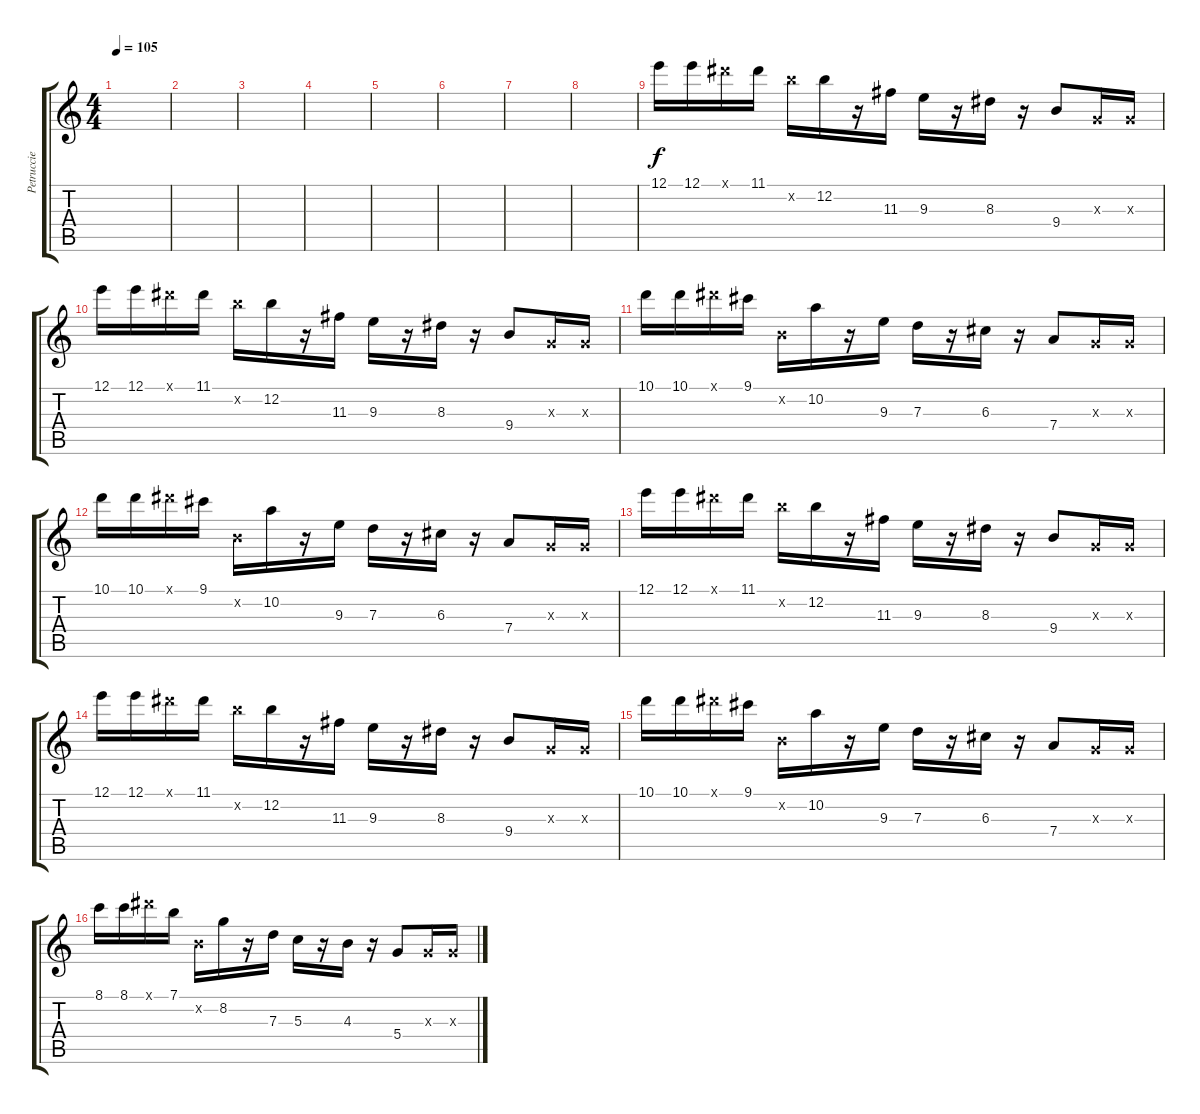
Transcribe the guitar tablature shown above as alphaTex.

\track ("Petruccie Lead" "Petruccie ") {instrument overdrivenguitar}
\staff {score tabs}
\tuning (E4 B3 G3 D3 A2 E2) {hide}
\ts (4 4)
\tempo 105
\clef g2
\ks c
|
|
|
|
|
|
|
|
12.1.16{instrument electricguitarmuted} 12.1.16 11.1{x}.16 11.1.16 12.2{x}.16 12.2.16 r.16 11.3.16 9.3.16 r.16 8.3.16 r.16 9.4.8 0.3{x}.16 0.3{x}.16 |
12.1.16 12.1.16 11.1{x}.16 11.1.16 12.2{x}.16 12.2.16 r.16 11.3.16 9.3.16 r.16 8.3.16 r.16 9.4.8 0.3{x}.16 0.3{x}.16 |
10.1.16 10.1.16 11.1{x}.16 9.1.16 0.2{x}.16 10.2.16 r.16 9.3.16 7.3.16 r.16 6.3.16 r.16 7.4.8 0.3{x}.16 0.3{x}.16 |
10.1.16 10.1.16 11.1{x}.16 9.1.16 0.2{x}.16 10.2.16 r.16 9.3.16 7.3.16 r.16 6.3.16 r.16 7.4.8 0.3{x}.16 0.3{x}.16 |
12.1.16 12.1.16 11.1{x}.16 11.1.16 12.2{x}.16 12.2.16 r.16 11.3.16 9.3.16 r.16 8.3.16 r.16 9.4.8 0.3{x}.16 0.3{x}.16 |
12.1.16 12.1.16 11.1{x}.16 11.1.16 12.2{x}.16 12.2.16 r.16 11.3.16 9.3.16 r.16 8.3.16 r.16 9.4.8 0.3{x}.16 0.3{x}.16 |
10.1.16 10.1.16 11.1{x}.16 9.1.16 0.2{x}.16 10.2.16 r.16 9.3.16 7.3.16 r.16 6.3.16 r.16 7.4.8 0.3{x}.16 0.3{x}.16 |
8.1.16 8.1.16 11.1{x}.16 7.1.16 0.2{x}.16 8.2.16 r.16 7.3.16 5.3.16 r.16 4.3.16 r.16 5.4.8 0.3{x}.16 0.3{x}.16
